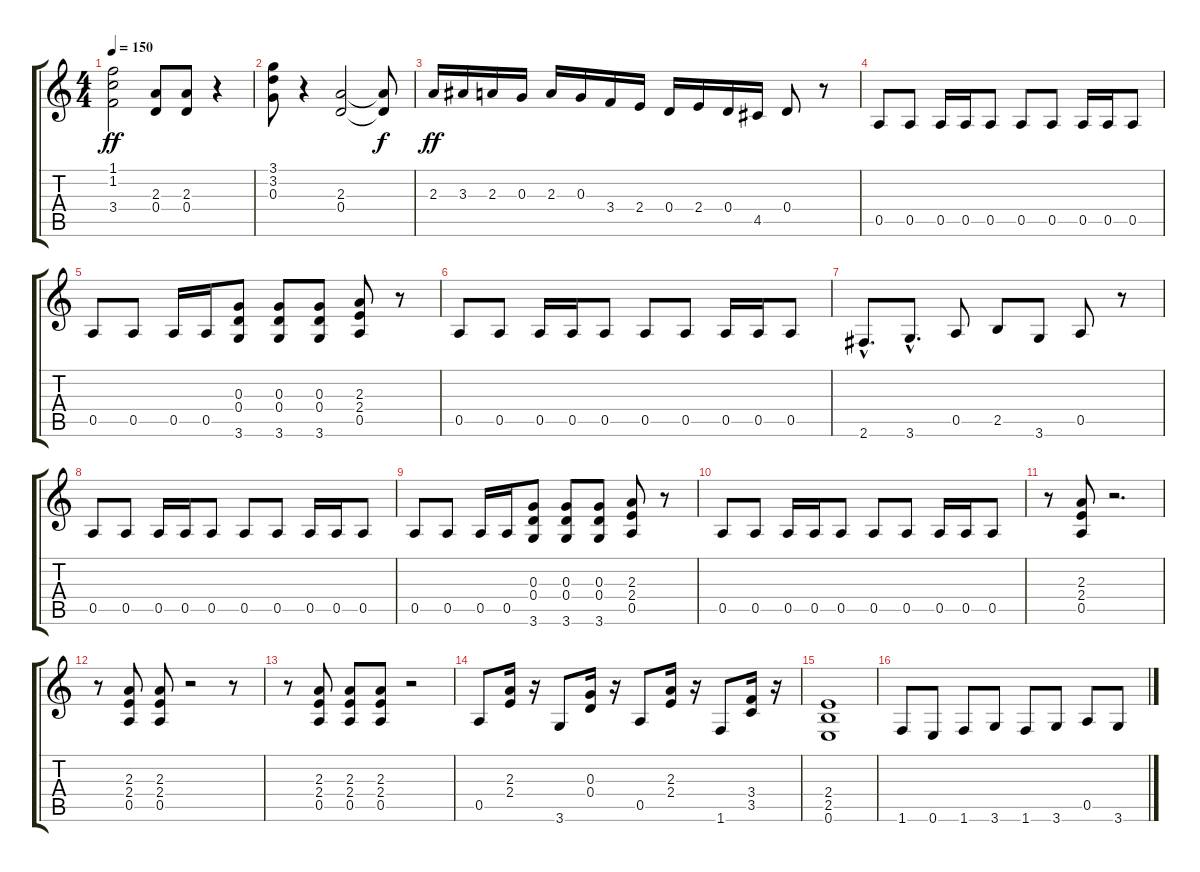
\track "" {instrument overdrivenguitar}
\staff {score tabs}
\tuning (E4 B3 G3 D3 A2 E2) {hide}
\ts (4 4)
\tempo 150
\clef g2
\ks c
(1.1 1.2 3.4).2{dy ff} (2.3 0.4).8 (2.3 0.4).8 r.4 |
(3.1 3.2 0.3).8 r.4 (2.3 0.4).2 (2.3{t} 0.4{t}).8{dy f} |
2.3.16{dy ff} 3.3.16 2.3.16 0.3.16 2.3.16 0.3.16 3.4.16 2.4.16 0.4.16 2.4.16 0.4.16 4.5.16 0.4.8 r.8 |
0.5.8 0.5.8 0.5.16 0.5.16 0.5.8 0.5.8 0.5.8 0.5.16 0.5.16 0.5.8 |
0.5.8 0.5.8 0.5.16 0.5.16 (0.3 0.4 3.6).8 (0.3 0.4 3.6).8 (0.3 0.4 3.6).8 (2.3 2.4 0.5).8 r.8 |
0.5.8 0.5.8 0.5.16 0.5.16 0.5.8 0.5.8 0.5.8 0.5.16 0.5.16 0.5.8 |
2.6{hac}.8{d} 3.6{hac}.8{d} 0.5.8 2.5.8 3.6.8 0.5.8 r.8 |
0.5.8 0.5.8 0.5.16 0.5.16 0.5.8 0.5.8 0.5.8 0.5.16 0.5.16 0.5.8 |
0.5.8 0.5.8 0.5.16 0.5.16 (0.3 0.4 3.6).8 (0.3 0.4 3.6).8 (0.3 0.4 3.6).8 (2.3 2.4 0.5).8 r.8 |
0.5.8 0.5.8 0.5.16 0.5.16 0.5.8 0.5.8 0.5.8 0.5.16 0.5.16 0.5.8 |
r.8 (2.3 2.4 0.5).8 r.2{d} |
r.8 (2.3 2.4 0.5).8 (2.3 2.4 0.5).8 r.2 r.8 |
r.8 (2.3 2.4 0.5).8 (2.3 2.4 0.5).8 (2.3 2.4 0.5).8 r.2 |
0.5.8 (2.3 2.4).16 r.16 3.6.8 (0.3 0.4).16 r.16 0.5.8 (2.3 2.4).16 r.16 1.6.8 (3.4 3.5).16 r.16 |
(2.4 2.5 0.6).1 |
1.6.8 0.6.8 1.6.8 3.6.8 1.6.8 3.6.8 0.5.8 3.6.8
